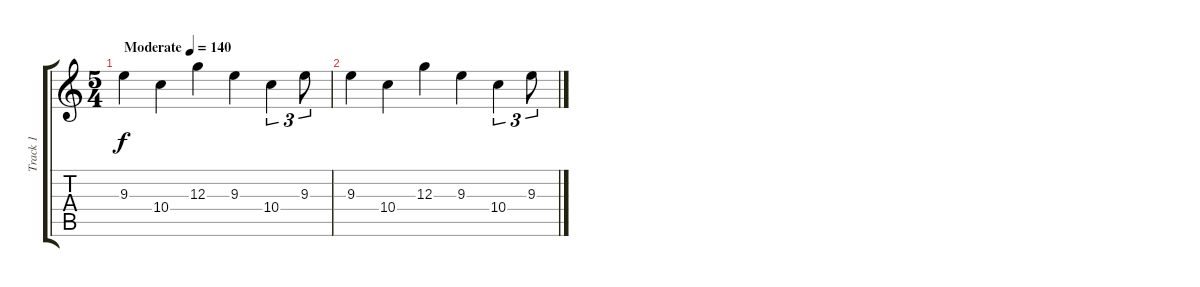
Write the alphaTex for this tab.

\track ("Track 1" "Track 1") {instrument acousticguitarsteel}
\staff {score tabs}
\tuning (E4 B3 G3 D3 A2 E2) {hide}
\ts (5 4)
\tempo (140 "Moderate")
\clef g2
\ks c
9.3.4{dy f instrument acousticguitarsteel} 10.4.4 12.3.4 9.3.4 10.4.4{tu (3 2)} 9.3.8{tu (3 2)} |
9.3.4 10.4.4 12.3.4 9.3.4 10.4.4{tu (3 2)} 9.3.8{tu (3 2)}
